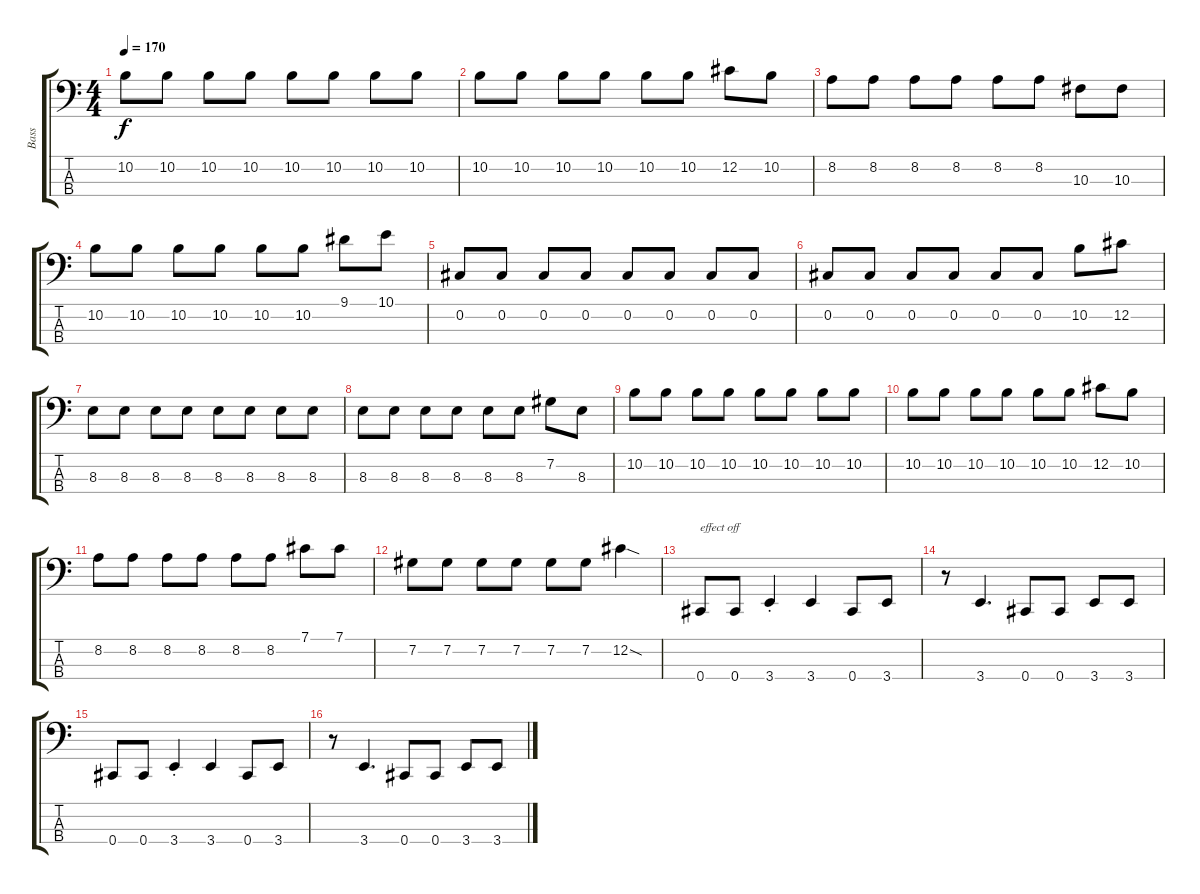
\track ("Bass" "Bass") {instrument electricbassfinger}
\staff {score tabs}
\tuning (Gb2 Db2 Ab1 Db1) {hide}
\ts (4 4)
\tempo 170
\clef f4
\ks c
10.2.8{dy f} 10.2.8 10.2.8 10.2.8 10.2.8 10.2.8 10.2.8 10.2.8 |
10.2.8 10.2.8 10.2.8 10.2.8 10.2.8 10.2.8 12.2.8 10.2.8 |
8.2.8 8.2.8 8.2.8 8.2.8 8.2.8 8.2.8 10.3.8 10.3.8 |
10.2.8 10.2.8 10.2.8 10.2.8 10.2.8 10.2.8 9.1.8 10.1.8 |
0.2.8 0.2.8 0.2.8 0.2.8 0.2.8 0.2.8 0.2.8 0.2.8 |
0.2.8 0.2.8 0.2.8 0.2.8 0.2.8 0.2.8 10.2.8 12.2.8 |
8.3.8 8.3.8 8.3.8 8.3.8 8.3.8 8.3.8 8.3.8 8.3.8 |
8.3.8 8.3.8 8.3.8 8.3.8 8.3.8 8.3.8 7.2.8 8.3.8 |
10.2.8 10.2.8 10.2.8 10.2.8 10.2.8 10.2.8 10.2.8 10.2.8 |
10.2.8 10.2.8 10.2.8 10.2.8 10.2.8 10.2.8 12.2.8 10.2.8 |
8.2.8 8.2.8 8.2.8 8.2.8 8.2.8 8.2.8 7.1.8 7.1.8 |
7.2.8 7.2.8 7.2.8 7.2.8 7.2.8 7.2.8 12.2{sod}.4 |
0.4.8{txt "effect off" volume 13 instrument electricbassfinger} 0.4.8 3.4{st}.4 3.4.4 0.4.8 3.4.8 |
r.8 3.4.4{d} 0.4.8 0.4.8 3.4.8 3.4.8 |
0.4.8 0.4.8 3.4{st}.4 3.4.4 0.4.8 3.4.8 |
r.8 3.4.4{d} 0.4.8 0.4.8 3.4.8 3.4.8
